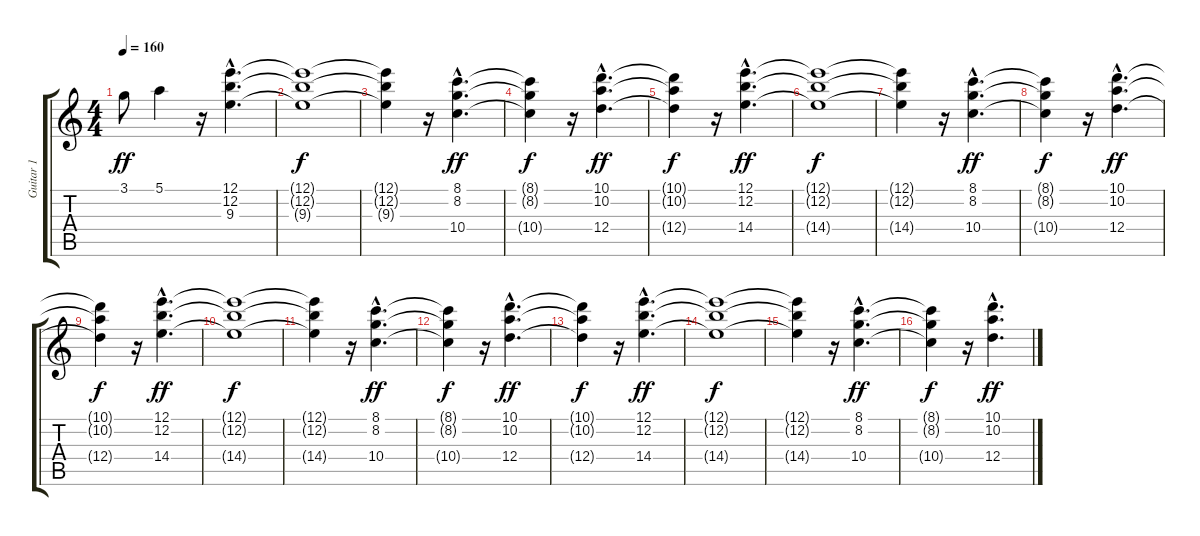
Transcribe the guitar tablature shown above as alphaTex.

\track ("Guitar 1" "Guitar 1") {instrument distortionguitar}
\staff {score tabs}
\tuning (E4 B3 G3 D3 A2 E2) {hide}
\ts (4 4)
\tempo 160
\clef g2
\ks c
3.1.8{dy ff} 5.1.4 r.16 (12.1{hac} 12.2{hac} 9.3{hac}).4{d} |
(12.1{t} 12.2{t} 9.3{t}).1{dy f} |
(12.1{t} 12.2{t} 9.3{t}).4 r.16 (8.1{hac} 8.2{hac} 10.4{hac}).4{d dy ff} |
(8.1{t} 8.2{t} 10.4{t}).4{dy f} r.16 (10.1{hac} 10.2{hac} 12.4{hac}).4{d dy ff} |
(10.1{t} 10.2{t} 12.4{t}).4{dy f} r.16 (12.1{hac} 12.2{hac} 14.4{hac}).4{d dy ff} |
(12.1{t} 12.2{t} 14.4{t}).1{dy f} |
(12.1{t} 12.2{t} 14.4{t}).4 r.16 (8.1{hac} 8.2{hac} 10.4{hac}).4{d dy ff} |
(8.1{t} 8.2{t} 10.4{t}).4{dy f} r.16 (10.1{hac} 10.2{hac} 12.4{hac}).4{d dy ff} |
(10.1{t} 10.2{t} 12.4{t}).4{dy f} r.16 (12.1{hac} 12.2{hac} 14.4{hac}).4{d dy ff} |
(12.1{t} 12.2{t} 14.4{t}).1{dy f} |
(12.1{t} 12.2{t} 14.4{t}).4 r.16 (8.1{hac} 8.2{hac} 10.4{hac}).4{d dy ff} |
(8.1{t} 8.2{t} 10.4{t}).4{dy f} r.16 (10.1{hac} 10.2{hac} 12.4{hac}).4{d dy ff} |
(10.1{t} 10.2{t} 12.4{t}).4{dy f} r.16 (12.1{hac} 12.2{hac} 14.4{hac}).4{d dy ff} |
(12.1{t} 12.2{t} 14.4{t}).1{dy f} |
(12.1{t} 12.2{t} 14.4{t}).4 r.16 (8.1{hac} 8.2{hac} 10.4{hac}).4{d dy ff} |
(8.1{t} 8.2{t} 10.4{t}).4{dy f} r.16 (10.1{hac} 10.2{hac} 12.4{hac}).4{d dy ff}
